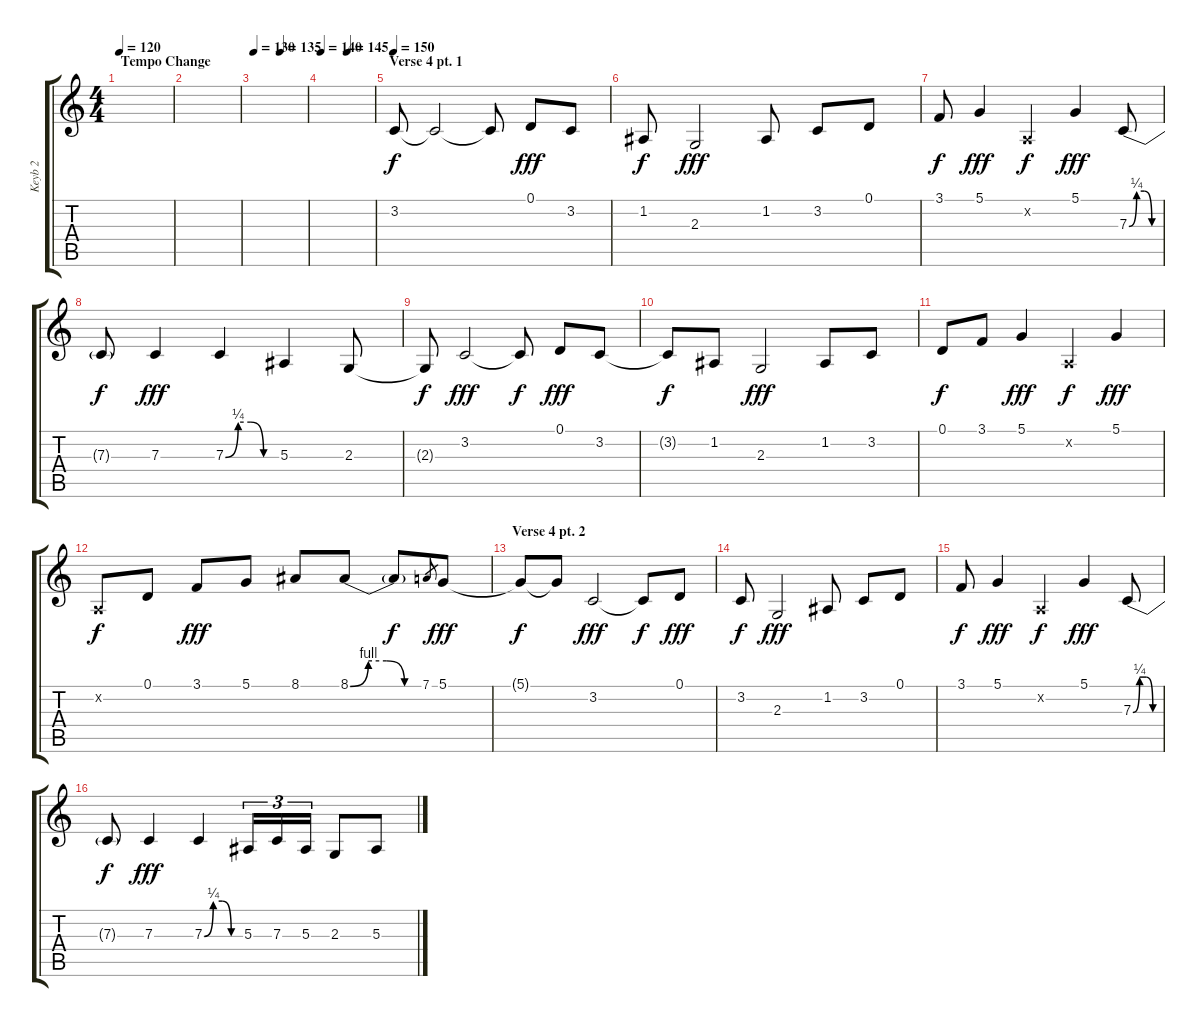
\track ("Keyb 2" "Keyb 2") {instrument stringensemble2}
\staff {score tabs}
\tuning (D4 A3 F3 C3 G2 C2) {hide}
\ts (4 4)
\section ("" "Tempo Change")
\tempo 120
\clef g2
\ks c
|
|
\tempo 130
\tempo (135 0.5)
|
\tempo 140
\tempo (145 0.5)
|
\section ("" "Verse 4 pt. 1")
\tempo 150
3.2.8{dy f volume 11 instrument overdrivenguitar} 3.2{t}.2 3.2{t}.8 0.1.8{dy fff} 3.2.8 |
1.2.8{dy f} 2.3.2{dy fff} 1.2.8 3.2.8 0.1.8 |
3.1.8{dy f} 5.1.4{dy fff} 0.2{x}.4{dy f} 5.1.4{dy fff} 7.3{be (custom 0 0 15 1 30 1 45 0 60 0)}.8 |
7.3{t}.8{dy f} 7.3.4{dy fff} 7.3{be (custom 0 0 15 1 30 1 45 0 60 0)}.4 5.3.4 2.3.8 |
2.3{t}.8{dy f} 3.2.2{dy fff} 3.2{t}.8{dy f} 0.1.8{dy fff} 3.2.8 |
3.2{t}.8{dy f} 1.2.8 2.3.2{dy fff} 1.2.8 3.2.8 |
0.1.8{dy f} 3.1.8 5.1.4{dy fff} 0.2{x}.4{dy f} 5.1.4{dy fff} |
0.2{x}.8{dy f} 0.1.8 3.1.8{dy fff} 5.1.8 8.1.8 8.1{be (custom 0 0 15 4 30 4 45 0 60 0)}.8 8.1{t}.8{dy f} 7.1.8{gr} 5.1.8{dy fff} |
\section ("" "Verse 4 pt. 2")
5.1{t}.8{dy f} 5.1{t}.8 3.2.2{dy fff} 3.2{t}.8{dy f} 0.1.8{dy fff} |
3.2.8{dy f} 2.3.2{dy fff} 1.2.8 3.2.8 0.1.8 |
3.1.8{dy f} 5.1.4{dy fff} 0.2{x}.4{dy f} 5.1.4{dy fff} 7.3{be (custom 0 0 15 1 30 1 45 0 60 0)}.8 |
7.3{t}.8{dy f} 7.3.4{dy fff} 7.3{be (custom 0 0 15 1 30 1 45 0 60 0)}.4 5.3.16{tu (3 2)} 7.3.16{tu (3 2)} 5.3.16{tu (3 2)} 2.3.8 5.3.8
